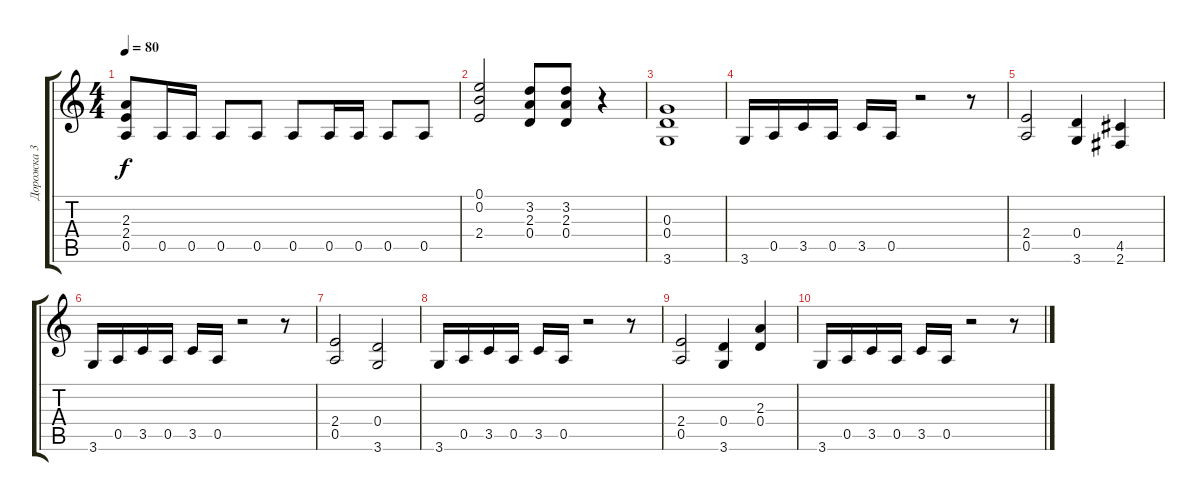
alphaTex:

\track ("Дорожка 3" "Дорожка 3") {instrument distortionguitar}
\staff {score tabs}
\tuning (E4 B3 G3 D3 A2 E2) {hide}
\ts (4 4)
\tempo 80
\clef g2
\ks c
(2.3 2.4 0.5).8{dy f} 0.5.16 0.5.16 0.5.8 0.5.8 0.5.8 0.5.16 0.5.16 0.5.8 0.5.8 |
(0.1 0.2 2.4).2 (3.2 2.3 0.4).8 (3.2 2.3 0.4).8 r.4 |
(0.3 0.4 3.6).1 |
3.6.16 0.5.16 3.5.16 0.5.16 3.5.16 0.5.16 r.2 r.8 |
(2.4 0.5).2 (0.4 3.6).4 (4.5 2.6).4 |
3.6.16 0.5.16 3.5.16 0.5.16 3.5.16 0.5.16 r.2 r.8 |
(2.4 0.5).2 (0.4 3.6).2 |
3.6.16 0.5.16 3.5.16 0.5.16 3.5.16 0.5.16 r.2 r.8 |
(2.4 0.5).2 (0.4 3.6).4 (2.3 0.4).4 |
3.6.16 0.5.16 3.5.16 0.5.16 3.5.16 0.5.16 r.2 r.8
